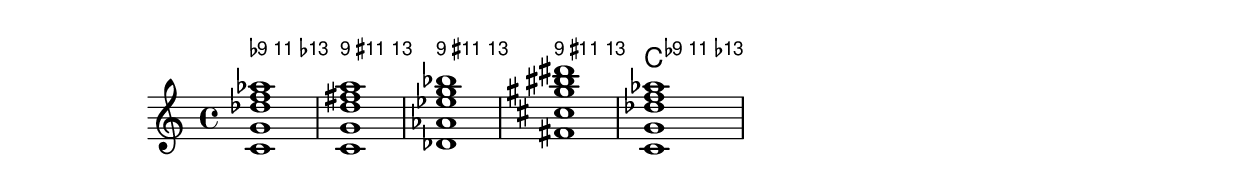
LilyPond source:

\version "2.14.0"

#(define-markup-command (transposed-chord-root-name layout props a b) (number? number?)
  #:properties ((cause #f))
  "Print the root of the chord transposed."
  (interpret-markup layout props
    (markup (note-name->markup
             (ly:pitch-transpose (ly:event-property cause 'pitch) (ly:make-pitch 0 a b))
                                #f))))

#(define-markup-command (chord-root-name layout props) ()
  #:properties ((cause #f))
  "Print the root of the chord transposed."
  (interpret-markup layout props
    (markup (note-name->markup (ly:event-property cause 'pitch) #f)
    )))

#(define-public (silent-chord-root-namer pitch lowercase?)
   (markup "")
)

#(define-markup-command (polychord-column layout props args)
 (markup-list?)
  ;#:properties ((direction)
  ;(baseline-skip))
	
 (let* ((args-length-ls (sort (map (lambda (x)
       		(interval-length
       		   (ly:stencil-extent
       		      (interpret-markup layout props x)
       		    X)))
       		args)
       	          >))
       ; baseline-skip is hard-coded!
       ; if you change this don't forget to change 0.65
       ; in: #:translate (cons 0 (* 0.65 baseline-skip))
       (baseline-skip 1.4)
       (ln-mrkp (markup #:translate (cons 0 (* 0.65 baseline-skip))
       	         #:draw-line (cons (car args-length-ls) 0)))
       (new-args (list (car args) ln-mrkp (cadr args))))
       ; direction is hard-coded!
 (stack-lines 1 ;(if (number? direction) direction -1)
              0.0
              baseline-skip
              (interpret-markup-list layout props new-args))))

polychordExceptionMusic = {
  <c e g des' f' aes'>1-\markup { \polychord-column
                       { \chord-root-name \transposed-chord-root-name #1 #-1/2 } }
  <c e g d' fis' a'>1-\markup { \polychord-column
                       { \chord-root-name \transposed-chord-root-name #1 #0 } }
}

%#(top-repl)

polychordExceptions = #( append
  ( sequential-music-to-chord-exceptions polychordExceptionMusic #t)
 ignatzekExceptions)

cmJazz = {
  \set chordNameExceptions = #ignatzekExceptions
  \set chordRootNamer = #note-name->markup
}

cmPoly = {
  \set chordNameExceptions = #polychordExceptions
  \set chordRootNamer = #silent-chord-root-namer
}

theMusic = \chordmode {
    \cmPoly
       c1:5.9-.11.13-
       c1:5.9.11+.13
       des1:5.9.11+.13
       fis1:5.9.11+.13
       \cmJazz
       c1:5.9-.11.13-
}

\layout {
  ragged-right = ##t
}

<< \context ChordNames \theMusic
   \context Voice \theMusic
>>
